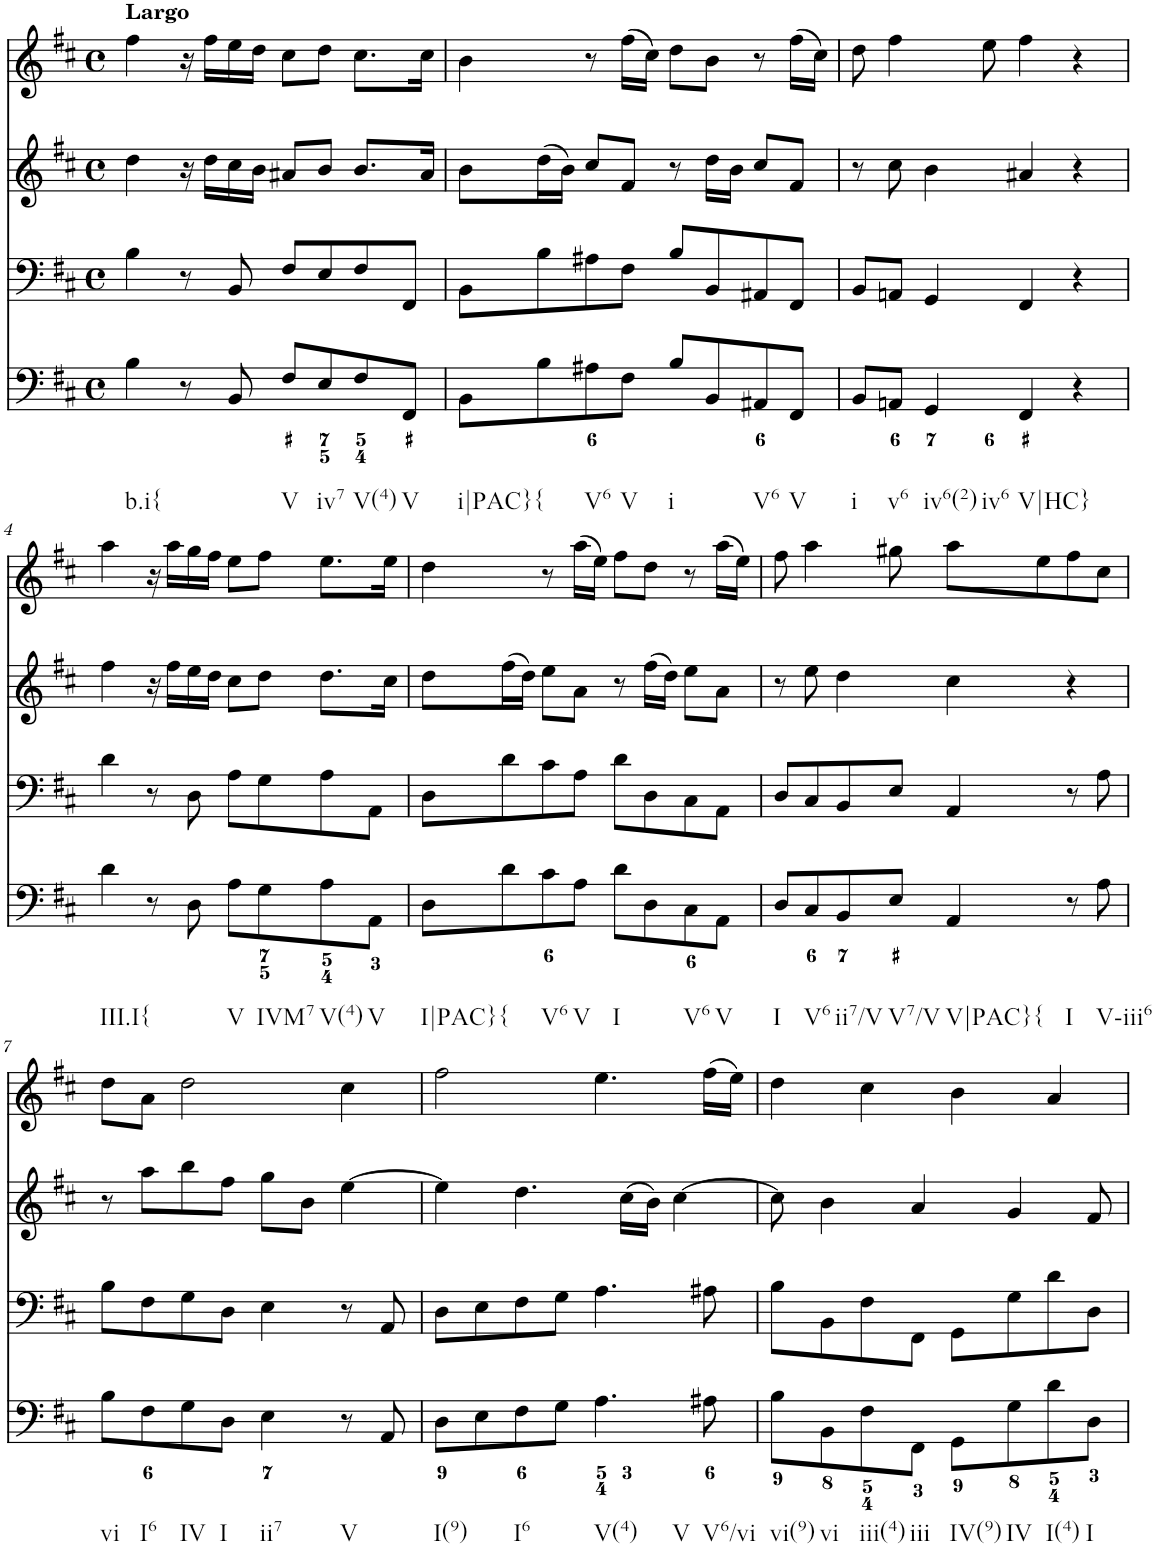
**kern	**kern	**kern	**kern
*part4	*part3	*part2	*part1
*staff4	*staff3	*staff2	*staff1
*I"Piano	*I"Piano	*I"Piano	*I"Piano
*I'Pno	*I'Pno	*I'Pno	*I'Pno
*clefF4	*clefF4	*clefG2	*clefG2
*k[f#c#]	*k[f#c#]	*k[f#c#]	*k[f#c#]
*b:	*b:	*b:	*b:
*M4/4	*M4/4	*M4/4	*M4/4
*met(c)	*met(c)	*met(c)	*met(c)
=1	=1	=1	=1
!	!	!	!LO:TX:a:B:t=Largo
!LO:TX:b:t=b.i{	!	!	!
4B\	4B\	4dd\	4ff#\
8r	8r	16r	16r
.	.	16dd\LL	16ff#\LL
8BB/	8BB/	16cc#\	16ee\
.	.	16b\JJ	16dd\JJ
!LO:TX:b:t=V	!	!	!
8F#/L	8F#/L	8a#X/L	8cc#\L
!LO:TX:b:t=iv7	!	!	!
8E/	8E/	8b/J	8dd\J
!LO:TX:b:t=V(4)	!	!	!
8F#/	8F#/	8.b/L	8.cc#\L
!LO:TX:b:t=V	!	!	!
8FF#/J	8FF#/J	.	.
.	.	16a#/Jk	16cc#\Jk
=2	=2	=2	=2
!LO:TX:b:t=i|PAC}	!	!	!
8BB\L	8BB\L	8b\L	4b\
!LO:TX:b:t={	!	!	!
8B\	8B\	(16dd\L	.
.	.	16b\JJ)	.
!LO:TX:b:t=V6	!	!	!
8A#X\	8A#X\	8cc#/L	8r
!LO:TX:b:t=V	!	!	!
8F#\J	8F#\J	8f#/J	(16ff#\LL
.	.	.	16cc#\JJ)
!LO:TX:b:t=i	!	!	!
8B/L	8B/L	8r	8dd\L
8BB/	8BB/	16dd\LL	8b\J
.	.	16b\JJ	.
!LO:TX:b:t=V6	!	!	!
8AA#X/	8AA#X/	8cc#/L	8r
!LO:TX:b:t=V	!	!	!
8FF#/J	8FF#/J	8f#/J	(16ff#\LL
.	.	.	16cc#\JJ)
=3	=3	=3	=3
!LO:TX:b:t=i	!	!	!
8BB/L	8BB/L	8r	8dd\
!LO:TX:b:t=v6	!	!	!
8AAn/J	8AAn/J	8cc#\	4ff#\
!LO:TX:b:t=iv6(2)	!	!	!
!LO:TX:b:t=iv6	!	!	!
4GG/	4GG/	4b\	.
.	.	.	8ee\
!LO:TX:b:t=V|HC}	!	!	!
4FF#/	4FF#/	4a#X/	4ff#\
4r	4r	4r	4r
!!LO:LB:g=z
=4	=4	=4	=4
!LO:TX:b:t=III.I{	!	!	!
4d\	4d\	4ff#\	4aa\
8r	8r	16r	16r
.	.	16ff#\LL	16aa\LL
8D\	8D\	16ee\	16gg\
.	.	16dd\JJ	16ff#\JJ
!LO:TX:b:t=V	!	!	!
8A\L	8A\L	8cc#\L	8ee\L
!LO:TX:b:t=IVM7	!	!	!
8G\	8G\	8dd\J	8ff#\J
!LO:TX:b:t=V(4)	!	!	!
8A\	8A\	8.dd\L	8.ee\L
!LO:TX:b:t=V	!	!	!
8AA\J	8AA\J	.	.
.	.	16cc#\Jk	16ee\Jk
=5	=5	=5	=5
!LO:TX:b:t=I|PAC}	!	!	!
8D\L	8D\L	8dd\L	4dd\
!LO:TX:b:t={	!	!	!
8d\	8d\	(16ff#\L	.
.	.	16dd\JJ)	.
!LO:TX:b:t=V6	!	!	!
8c#\	8c#\	8ee\L	8r
!LO:TX:b:t=V	!	!	!
8A\J	8A\J	8a\J	(16aa\LL
.	.	.	16ee\JJ)
!LO:TX:b:t=I	!	!	!
8d\L	8d\L	8r	8ff#\L
8D\	8D\	(16ff#\LL	8dd\J
.	.	16dd\JJ)	.
!LO:TX:b:t=V6	!	!	!
8C#\	8C#\	8ee\L	8r
!LO:TX:b:t=V	!	!	!
8AA\J	8AA\J	8a\J	(16aa\LL
.	.	.	16ee\JJ)
=6	=6	=6	=6
!LO:TX:b:t=I	!	!	!
8D/L	8D/L	8r	8ff#\
!LO:TX:b:t=V6	!	!	!
8C#/	8C#/	8ee\	4aa\
!LO:TX:b:t=ii7/V	!	!	!
8BB/	8BB/	4dd\	.
!LO:TX:b:t=V7/V	!	!	!
8E/J	8E/J	.	8gg#X\
!LO:TX:b:t=V|PAC}	!	!	!
!LO:TX:b:t={	!	!	!
4AA/	4AA/	4cc#\	8aa\L
.	.	.	8ee\
!LO:TX:b:t=I	!	!	!
8r	8r	4r	8ff#\
!LO:TX:b:t=V-iii6	!	!	!
8A\	8A\	.	8cc#\J
!!LO:LB:g=z
=7	=7	=7	=7
!LO:TX:b:t=vi	!	!	!
8B\L	8B\L	8r	8dd\L
!LO:TX:b:t=I6	!	!	!
8F#\	8F#\	8aa\L	8a\J
!LO:TX:b:t=IV	!	!	!
8G\	8G\	8bb\	2dd\
!LO:TX:b:t=I	!	!	!
8D\J	8D\J	8ff#\J	.
!LO:TX:b:t=ii7	!	!	!
4E\	4E\	8gg\L	.
.	.	8b\J	.
!LO:TX:b:t=V	!	!	!
8r	8r	[4ee\	4cc#\
8AA/	8AA/	.	.
=8	=8	=8	=8
!LO:TX:b:t=I(9)	!	!	!
8D\L	8D\L	4ee\]	2ff#\
8E\	8E\	.	.
!LO:TX:b:t=I6	!	!	!
8F#\	8F#\	4.dd\	.
8G\J	8G\J	.	.
!LO:TX:b:t=V(4)	!	!	!
!LO:TX:b:t=V	!	!	!
4.A\	4.A\	.	4.ee\
.	.	(16cc#\LL	.
.	.	16b\JJ)	.
.	.	[4cc#\	.
!LO:TX:b:t=V6/vi	!	!	!
8A#X\	8A#X\	.	(16ff#\LL
.	.	.	16ee\JJ)
=9	=9	=9	=9
!LO:TX:b:t=vi(9)	!	!	!
8B\L	8B\L	8cc#\]	4dd\
!LO:TX:b:t=vi	!	!	!
8BB\	8BB\	4b\	.
!LO:TX:b:t=iii(4)	!	!	!
8F#\	8F#\	.	4cc#\
!LO:TX:b:t=iii	!	!	!
8FF#\J	8FF#\J	4a/	.
!LO:TX:b:t=IV(9)	!	!	!
8GG\L	8GG\L	.	4b\
!LO:TX:b:t=IV	!	!	!
8G\	8G\	4g/	.
!LO:TX:b:t=I(4)	!	!	!
8d\	8d\	.	4a/
!LO:TX:b:t=I	!	!	!
8D\J	8D\J	8f#/	.
=	=	=	=
*-	*-	*-	*-
